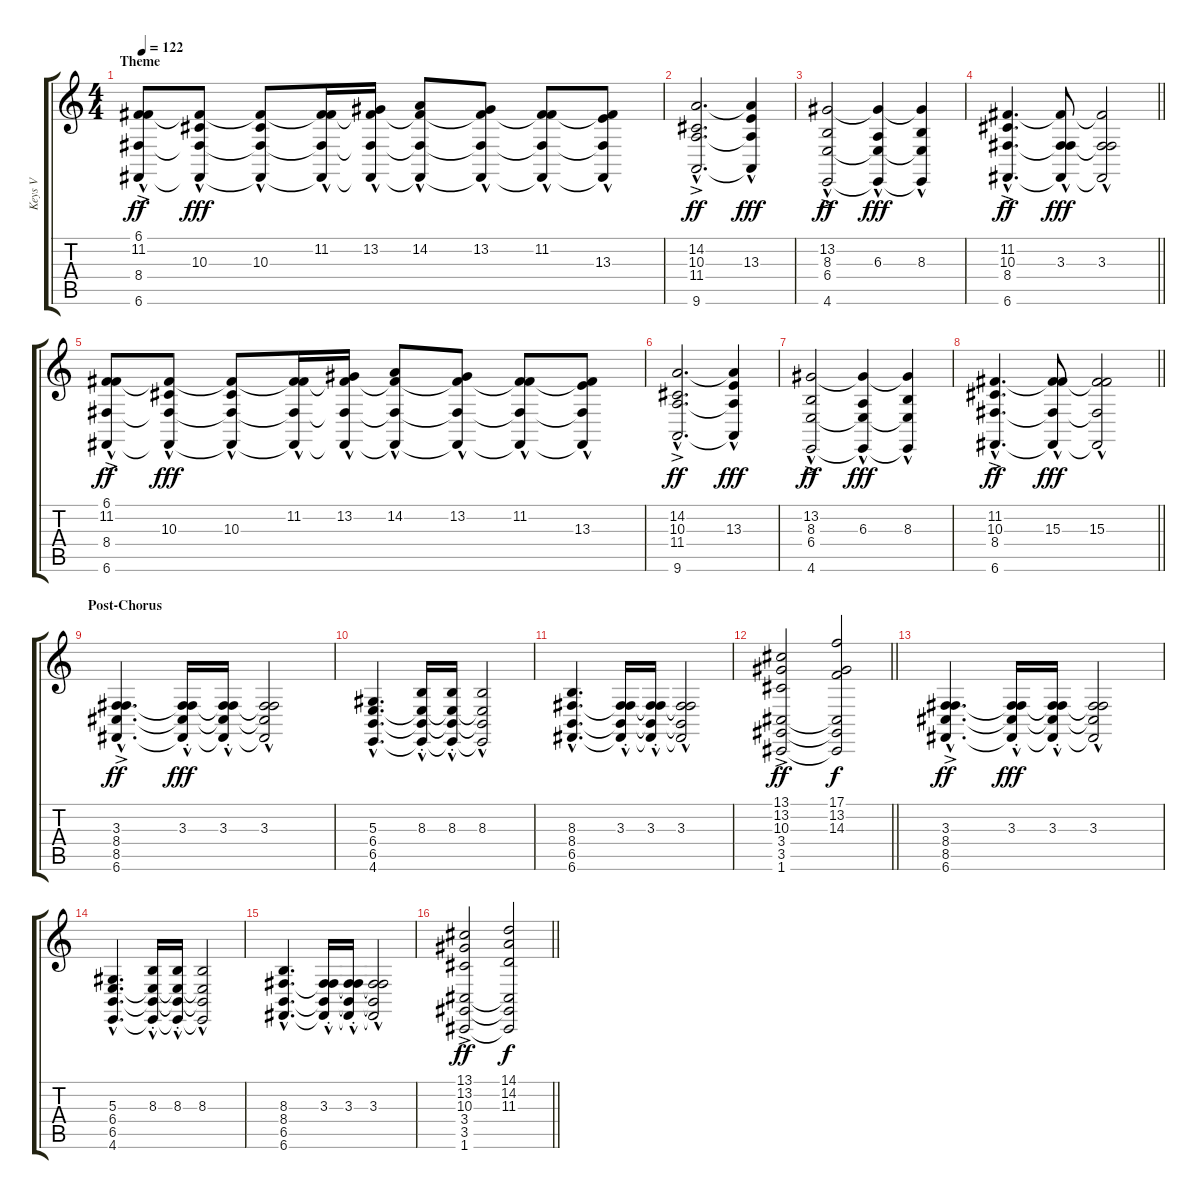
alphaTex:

\track ("Keys V" "Keys V") {instrument stringensemble1}
\staff {score tabs}
\tuning (C4 G3 Eb3 Bb2 F2 C2) {hide}
\ts (4 4)
\section ("" "Theme")
\tempo 122
\clef g2
\ks c
(6.1{hac} 11.2{hac} 8.4{ac} 6.6{ac}).8{dy ff volume 11} (6.1{t} 10.3{hac} 8.4{t} 6.6{t}).8{dy fff} (6.1{t} 10.3{hac} 8.4{t} 6.6{t}).8 (6.1{t} 11.2{hac} 8.4{t} 6.6{t}).16 (6.1{t} 13.2{hac} 8.4{t} 6.6{t}).16 (6.1{t} 14.2{hac} 8.4{t} 6.6{t}).8 (6.1{t} 13.2{hac} 8.4{t} 6.6{t}).8 (6.1{t} 11.2{hac} 8.4{t} 6.6{t}).8 (6.1{t} 13.3{hac} 8.4{t} 6.6{t}).8 |
(14.2 10.3{hac} 11.4{ac} 9.6{ac}).2{d dy ff} (14.2{t} 13.3{hac} 11.4{t} 9.6{t}).4{dy fff} |
(13.2 8.3{hac} 6.4{ac} 4.6{ac}).2{dy ff} (13.2{t} 6.3{hac} 6.4{t} 4.6{t}).4{dy fff} (13.2{t} 8.3{hac} 6.4{t} 4.6{t}).4 |
\barLineRight lightlight
(11.2 10.3{hac} 8.4{ac} 6.6{ac}).4{d dy ff} (11.2{t} 3.3{hac} 8.4{t} 6.6{t}).8{dy fff} (11.2{t} 3.3{hac} 8.4{t} 6.6{t}).2 |
\section ("" "")
(6.1{hac} 11.2{hac} 8.4{ac} 6.6{ac}).8{dy ff} (6.1{t} 10.3{hac} 8.4{t} 6.6{t}).8{dy fff} (6.1{t} 10.3{hac} 8.4{t} 6.6{t}).8 (6.1{t} 11.2{hac} 8.4{t} 6.6{t}).16 (6.1{t} 13.2{hac} 8.4{t} 6.6{t}).16 (6.1{t} 14.2{hac} 8.4{t} 6.6{t}).8 (6.1{t} 13.2{hac} 8.4{t} 6.6{t}).8 (6.1{t} 11.2{hac} 8.4{t} 6.6{t}).8 (6.1{t} 13.3{hac} 8.4{t} 6.6{t}).8 |
(14.2 10.3{hac} 11.4{ac} 9.6{ac}).2{d dy ff} (14.2{t} 13.3{hac} 11.4{t} 9.6{t}).4{dy fff} |
(13.2 8.3{hac} 6.4{ac} 4.6{ac}).2{dy ff} (13.2{t} 6.3{hac} 6.4{t} 4.6{t}).4{dy fff} (13.2{t} 8.3{hac} 6.4{t} 4.6{t}).4 |
\barLineRight lightlight
(11.2 10.3{hac} 8.4{ac} 6.6{ac}).4{d dy ff} (11.2{t} 15.3{hac} 8.4{t} 6.6{t}).8{dy fff} (11.2{t} 15.3{hac} 8.4{t} 6.6{t}).2 |
\section ("" "Post-Chorus")
(3.3{hac} 8.4{ac} 8.5 6.6{ac}).4{d dy ff volume 13} (3.3{hac st} 8.4{t} 8.5{t} 6.6{t}).16{dy fff} (3.3{hac st} 8.4{t} 8.5{t} 6.6{t}).16 (3.3{hac} 8.4{t} 8.5{t} 6.6{t}).2 |
(5.3{hac} 6.4 6.5 4.6).4{d} (8.3{hac st} 6.4{t} 6.5{t} 4.6{t}).16 (8.3{hac st} 6.4{t} 6.5{t} 4.6{t}).16 (8.3{hac} 6.4{t} 6.5{t} 4.6{t}).2 |
(8.3{hac} 8.4 6.5{hac} 6.6{hac}).4{d} (3.3{hac st} 8.4{t} 6.5{t} 6.6{t}).16 (3.3{hac st} 8.4{t} 6.5{t} 6.6{t}).16 (3.3{hac} 8.4{t} 6.5{t} 6.6{t}).2 |
\barLineRight lightlight
(13.1 13.2 10.3 3.4{ac} 3.5 1.6{ac}).2{dy ff volume 11} (17.1 13.2 14.3 3.4{t} 3.5{t} 1.6{t}).2{dy f} |
\section ("" "")
(3.3{hac} 8.4{ac} 8.5 6.6{ac}).4{d dy ff volume 13} (3.3{hac st} 8.4{t} 8.5{t} 6.6{t}).16{dy fff} (3.3{hac st} 8.4{t} 8.5{t} 6.6{t}).16 (3.3{hac} 8.4{t} 8.5{t} 6.6{t}).2 |
(5.3{hac} 6.4 6.5 4.6).4{d} (8.3{hac st} 6.4{t} 6.5{t} 4.6{t}).16 (8.3{hac st} 6.4{t} 6.5{t} 4.6{t}).16 (8.3{hac} 6.4{t} 6.5{t} 4.6{t}).2 |
(8.3{hac} 8.4 6.5{hac} 6.6{hac}).4{d} (3.3{hac st} 8.4{t} 6.5{t} 6.6{t}).16 (3.3{hac st} 8.4{t} 6.5{t} 6.6{t}).16 (3.3{hac} 8.4{t} 6.5{t} 6.6{t}).2 |
\barLineRight lightlight
(13.1 13.2 10.3 3.4{ac} 3.5 1.6{ac}).2{dy ff volume 11} (14.1 14.2 11.3 3.4{t} 3.5{t} 1.6{t}).2{dy f}
